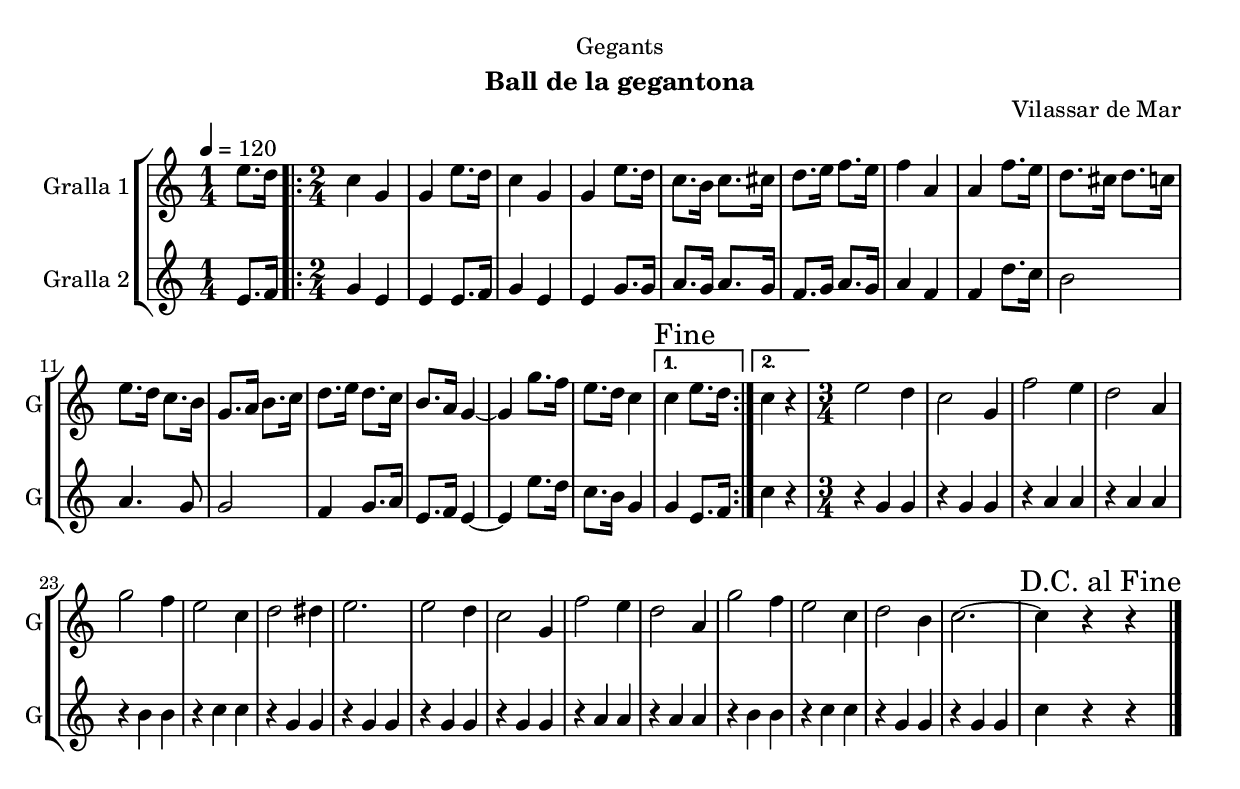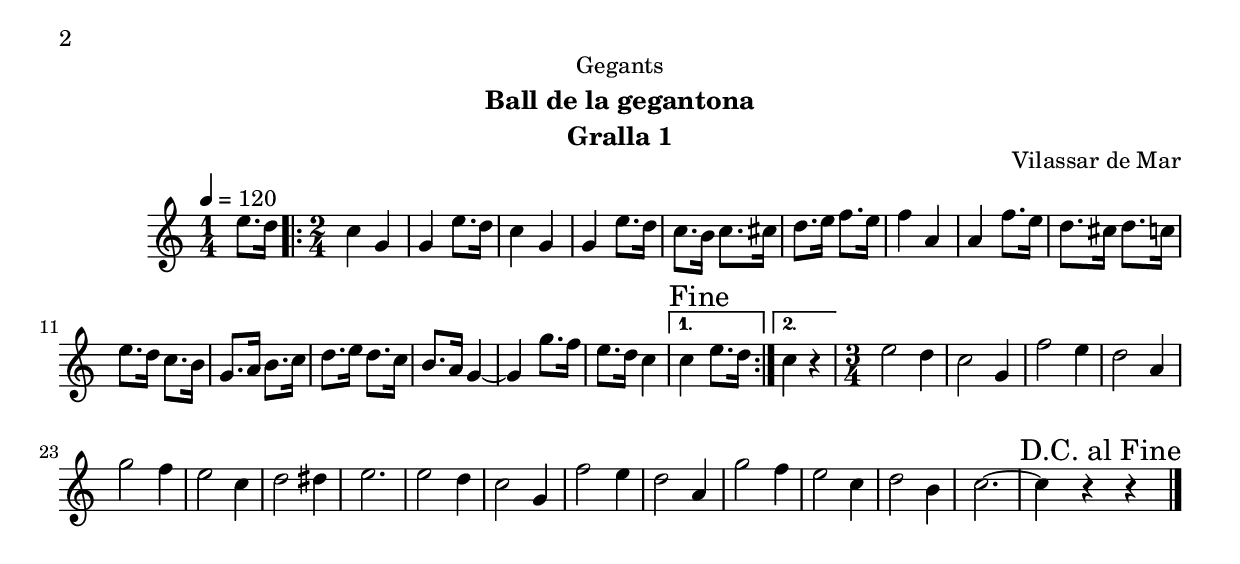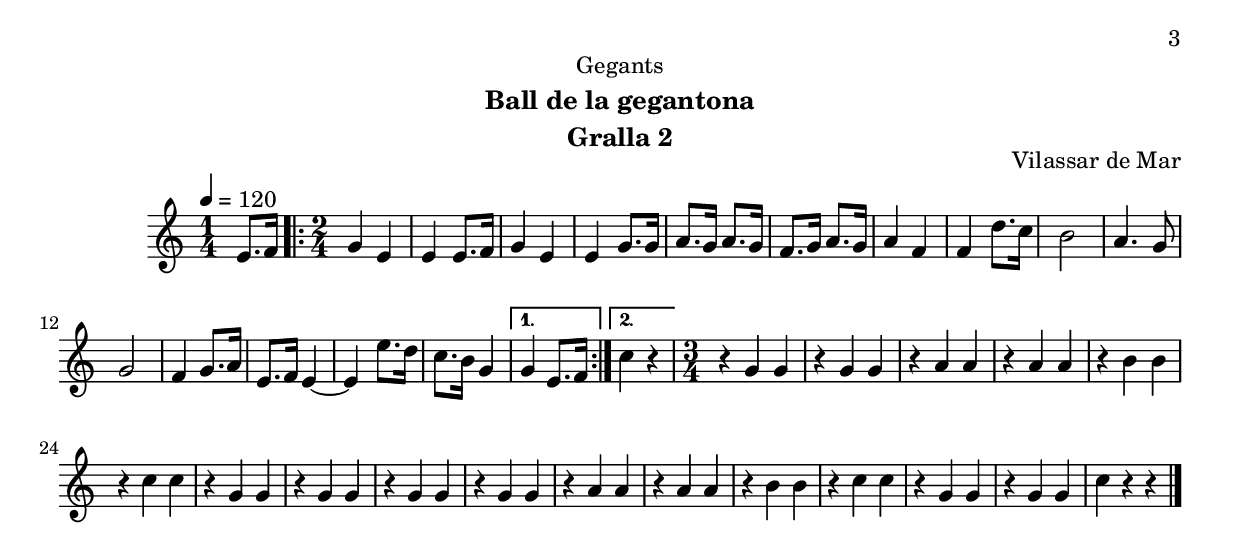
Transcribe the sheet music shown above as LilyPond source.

\version "2.22.1"

\header {
  dedication="Gegants"
  title=""
  subtitle="Ball de la gegantona"
  subsubtitle=""
  poet=""
  meter=""
  piece=""
  composer=""
  arranger=""
  opus="Vilassar de Mar"
  instrument=""
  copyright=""
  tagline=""
}

liniaroAa =
\relative e''
{
  \tempo 4=120
  \clef treble
  \key c \major
  \time 1/4
  e8. d16  |
  \time 2/4   \repeat volta 2 { c4 g  |
  g4 e'8. d16  |
  c4 g  |
  %05
  g4 e'8. d16  |
  c8. b16 c8. cis16  |
  d8. e16 f8. e16  |
  f4 a,  |
  a4 f'8. e16  |
  %10
  d8. cis16 d8. c16  |
  e8. d16 c8. b16  |
  g8. a16 b8. c16  |
  d8. e16 d8. c16  |
  b8. a16 g4 ~  |
  %15
  g4 g'8. f16  |
  e8. d16 c4 }
  \alternative { { \mark "Fine" c4 e8. d16 }
  { c4 r } }
  \time 3/4   e2 d4  |
  %20
  c2 g4  |
  f'2 e4  |
  d2 a4  |
  g'2 f4  |
  e2 c4  |
  %25
  d2 dis4  |
  e2.  |
  e2 d4  |
  c2 g4  |
  f'2 e4  |
  %30
  d2 a4  |
  g'2 f4  |
  e2 c4  |
  d2 b4  |
  c2. ~  |
  %35
  \mark "D.C. al Fine" c4 r r  \bar "|."
}

liniaroAb =
\relative e'
{
  \tempo 4=120
  \clef treble
  \key c \major
  \time 1/4
  e8. f16  |
  \time 2/4   \repeat volta 2 { g4 e  |
  e4 e8. f16  |
  g4 e  |
  %05
  e4 g8. g16  |
  a8. g16 a8. g16  |
  f8. g16 a8. g16  |
  a4 f  |
  f4 d'8. c16  |
  %10
  b2  |
  a4. g8  |
  g2  |
  f4 g8. a16  |
  e8. f16 e4 ~  |
  %15
  e4 e'8. d16  |
  c8. b16 g4 }
  \alternative { { g4 e8. f16 }
  { c'4 r } }
  \time 3/4   r4 g g  |
  %20
  r4 g g  |
  r4 a a  |
  r4 a a  |
  r4 b b  |
  r4 c c  |
  %25
  r4 g g  |
  r4 g g  |
  r4 g g  |
  r4 g g  |
  r4 a a  |
  %30
  r4 a a  |
  r4 b b  |
  r4 c c  |
  r4 g g  |
  r4 g g  |
  %35
  c4 r r  \bar "|."
}

\bookpart {
  \score {
    \new StaffGroup {
      \override Score.RehearsalMark #'self-alignment-X = #LEFT
      <<
        \new Staff \with {instrumentName = #"Gralla 1" shortInstrumentName = #"G"} \liniaroAa
        \new Staff \with {instrumentName = #"Gralla 2" shortInstrumentName = #"G"} \liniaroAb
      >>
    }
    \layout {}
  }
  \score { \unfoldRepeats
    \new StaffGroup {
      \override Score.RehearsalMark #'self-alignment-X = #LEFT
      <<
        \new Staff \with {instrumentName = #"Gralla 1" shortInstrumentName = #"G"} \liniaroAa
        \new Staff \with {instrumentName = #"Gralla 2" shortInstrumentName = #"G"} \liniaroAb
      >>
    }
    \midi {
      \set Staff.midiInstrument = "oboe"
      \set DrumStaff.midiInstrument = "drums"
    }
  }
}

\bookpart {
  \header {instrument="Gralla 1"}
  \score {
    \new StaffGroup {
      \override Score.RehearsalMark #'self-alignment-X = #LEFT
      <<
        \new Staff \liniaroAa
      >>
    }
    \layout {}
  }
  \score { \unfoldRepeats
    \new StaffGroup {
      \override Score.RehearsalMark #'self-alignment-X = #LEFT
      <<
        \new Staff \liniaroAa
      >>
    }
    \midi {
      \set Staff.midiInstrument = "oboe"
      \set DrumStaff.midiInstrument = "drums"
    }
  }
}

\bookpart {
  \header {instrument="Gralla 2"}
  \score {
    \new StaffGroup {
      \override Score.RehearsalMark #'self-alignment-X = #LEFT
      <<
        \new Staff \liniaroAb
      >>
    }
    \layout {}
  }
  \score { \unfoldRepeats
    \new StaffGroup {
      \override Score.RehearsalMark #'self-alignment-X = #LEFT
      <<
        \new Staff \liniaroAb
      >>
    }
    \midi {
      \set Staff.midiInstrument = "oboe"
      \set DrumStaff.midiInstrument = "drums"
    }
  }
}

